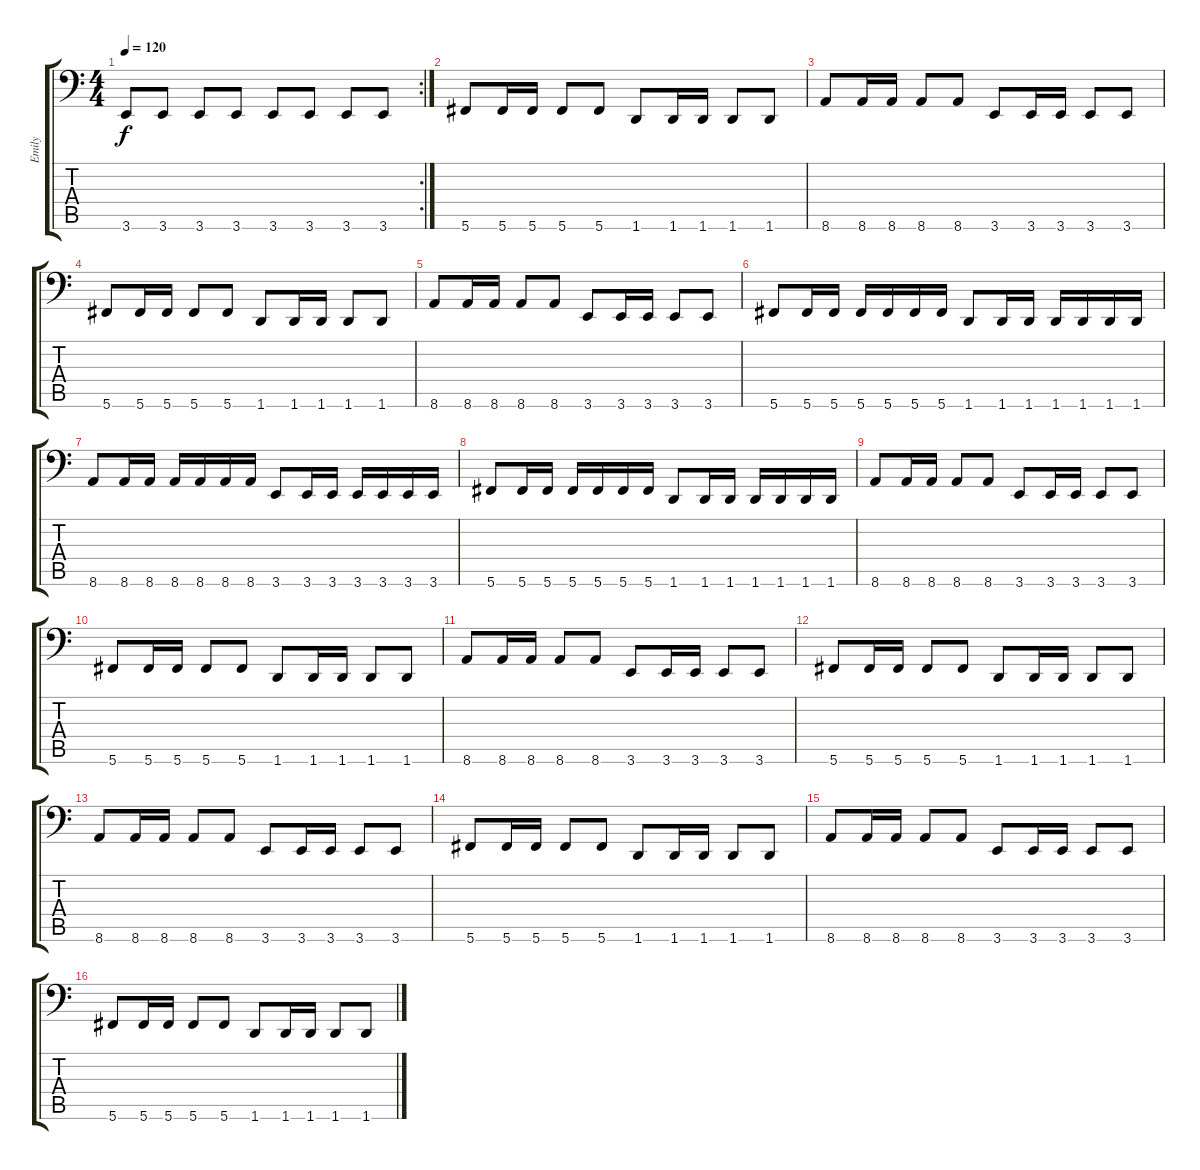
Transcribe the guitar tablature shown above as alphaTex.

\track ("Emily" "Emily") {instrument electricbasspick}
\staff {score tabs}
\tuning (Eb3 Bb2 Gb2 Db2 Ab1 Db1) {hide}
\rc 2
\ts (4 4)
\tempo 120
\clef f4
\ks c
3.6.8{dy f} 3.6.8 3.6.8 3.6.8 3.6.8 3.6.8 3.6.8 3.6.8 |
5.6.8 5.6.16 5.6.16 5.6.8 5.6.8 1.6.8 1.6.16 1.6.16 1.6.8 1.6.8 |
8.6.8 8.6.16 8.6.16 8.6.8 8.6.8 3.6.8 3.6.16 3.6.16 3.6.8 3.6.8 |
5.6.8 5.6.16 5.6.16 5.6.8 5.6.8 1.6.8 1.6.16 1.6.16 1.6.8 1.6.8 |
8.6.8 8.6.16 8.6.16 8.6.8 8.6.8 3.6.8 3.6.16 3.6.16 3.6.8 3.6.8 |
5.6.8 5.6.16 5.6.16 5.6.16 5.6.16 5.6.16 5.6.16 1.6.8 1.6.16 1.6.16 1.6.16 1.6.16 1.6.16 1.6.16 |
8.6.8 8.6.16 8.6.16 8.6.16 8.6.16 8.6.16 8.6.16 3.6.8 3.6.16 3.6.16 3.6.16 3.6.16 3.6.16 3.6.16 |
5.6.8 5.6.16 5.6.16 5.6.16 5.6.16 5.6.16 5.6.16 1.6.8 1.6.16 1.6.16 1.6.16 1.6.16 1.6.16 1.6.16 |
8.6.8 8.6.16 8.6.16 8.6.8 8.6.8 3.6.8 3.6.16 3.6.16 3.6.8 3.6.8 |
5.6.8 5.6.16 5.6.16 5.6.8 5.6.8 1.6.8 1.6.16 1.6.16 1.6.8 1.6.8 |
8.6.8 8.6.16 8.6.16 8.6.8 8.6.8 3.6.8 3.6.16 3.6.16 3.6.8 3.6.8 |
5.6.8 5.6.16 5.6.16 5.6.8 5.6.8 1.6.8 1.6.16 1.6.16 1.6.8 1.6.8 |
8.6.8 8.6.16 8.6.16 8.6.8 8.6.8 3.6.8 3.6.16 3.6.16 3.6.8 3.6.8 |
5.6.8 5.6.16 5.6.16 5.6.8 5.6.8 1.6.8 1.6.16 1.6.16 1.6.8 1.6.8 |
8.6.8 8.6.16 8.6.16 8.6.8 8.6.8 3.6.8 3.6.16 3.6.16 3.6.8 3.6.8 |
5.6.8 5.6.16 5.6.16 5.6.8 5.6.8 1.6.8 1.6.16 1.6.16 1.6.8 1.6.8
